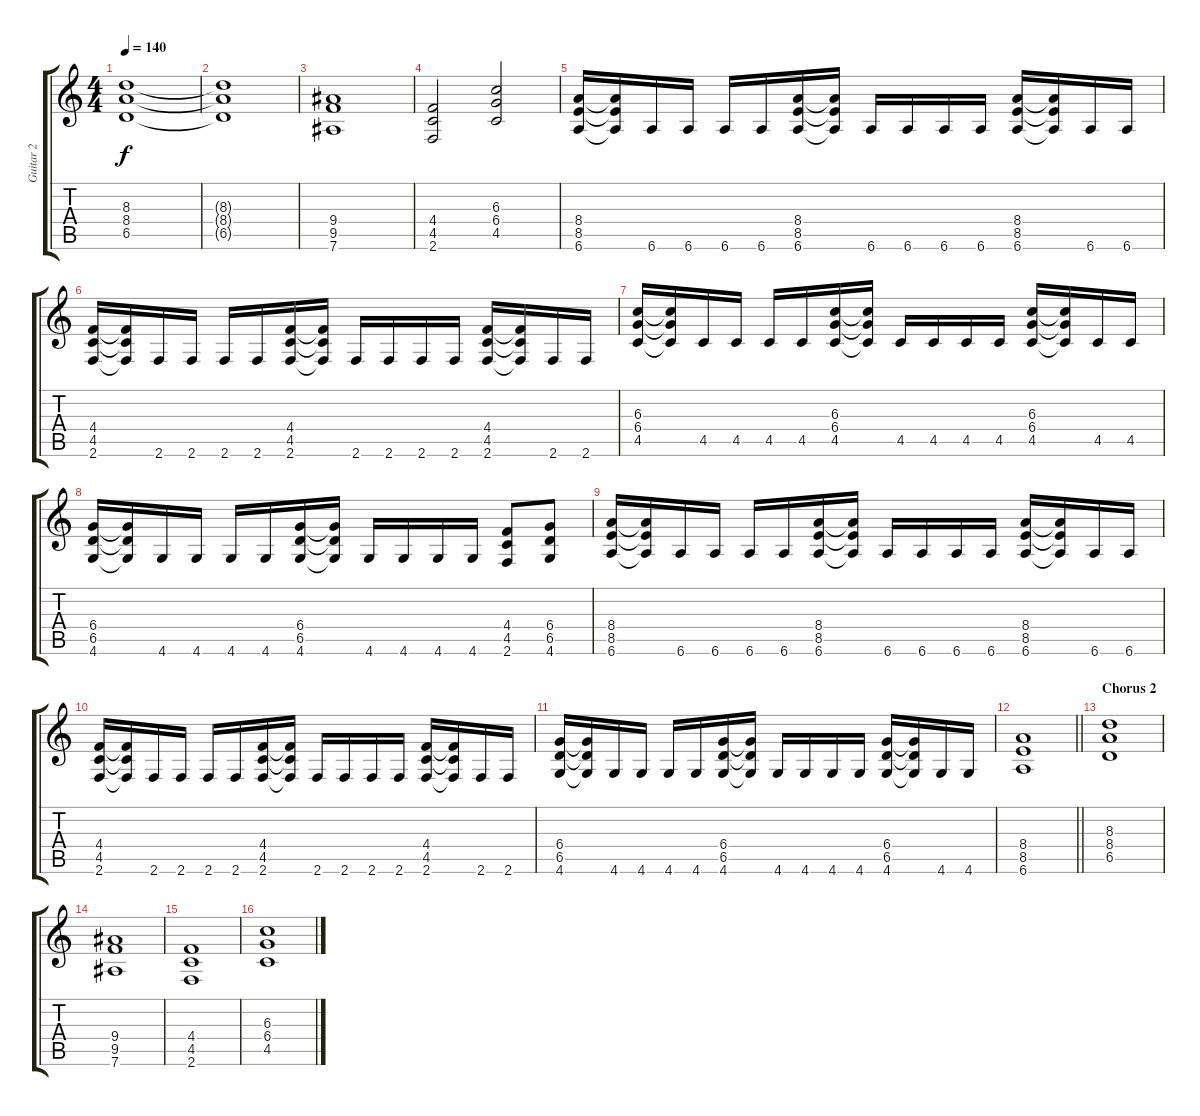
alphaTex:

\track ("Guitar 2" "Guitar 2") {instrument distortionguitar}
\staff {score tabs}
\tuning (Eb4 Bb3 Gb3 Db3 Ab2 Eb2) {hide}
\ts (4 4)
\tempo 140
\clef g2
\ks c
(8.3 8.4 6.5).1{dy f} |
(8.3{t} 8.4{t} 6.5{t}).1 |
(9.4 9.5 7.6).1 |
(4.4 4.5 2.6).2 (6.3 6.4 4.5).2 |
(8.4 8.5 6.6).16 (8.4{t} 8.5{t} 6.6{t}).16 6.6.16 6.6.16 6.6.16 6.6.16 (8.4 8.5 6.6).16 (8.4{t} 8.5{t} 6.6{t}).16 6.6.16 6.6.16 6.6.16 6.6.16 (8.4 8.5 6.6).16 (8.4{t} 8.5{t} 6.6{t}).16 6.6.16 6.6.16 |
(4.4 4.5 2.6).16 (4.4{t} 4.5{t} 2.6{t}).16 2.6.16 2.6.16 2.6.16 2.6.16 (4.4 4.5 2.6).16 (4.4{t} 4.5{t} 2.6{t}).16 2.6.16 2.6.16 2.6.16 2.6.16 (4.4 4.5 2.6).16 (4.4{t} 4.5{t} 2.6{t}).16 2.6.16 2.6.16 |
(6.3 6.4 4.5).16 (6.3{t} 6.4{t} 4.5{t}).16 4.5.16 4.5.16 4.5.16 4.5.16 (6.3 6.4 4.5).16 (6.3{t} 6.4{t} 4.5{t}).16 4.5.16 4.5.16 4.5.16 4.5.16 (6.3 6.4 4.5).16 (6.3{t} 6.4{t} 4.5{t}).16 4.5.16 4.5.16 |
(6.4 6.5 4.6).16 (6.4{t} 6.5{t} 4.6{t}).16 4.6.16 4.6.16 4.6.16 4.6.16 (6.4 6.5 4.6).16 (6.4{t} 6.5{t} 4.6{t}).16 4.6.16 4.6.16 4.6.16 4.6.16 (4.4 4.5 2.6).8 (6.4 6.5 4.6).8 |
(8.4 8.5 6.6).16 (8.4{t} 8.5{t} 6.6{t}).16 6.6.16 6.6.16 6.6.16 6.6.16 (8.4 8.5 6.6).16 (8.4{t} 8.5{t} 6.6{t}).16 6.6.16 6.6.16 6.6.16 6.6.16 (8.4 8.5 6.6).16 (8.4{t} 8.5{t} 6.6{t}).16 6.6.16 6.6.16 |
(4.4 4.5 2.6).16 (4.4{t} 4.5{t} 2.6{t}).16 2.6.16 2.6.16 2.6.16 2.6.16 (4.4 4.5 2.6).16 (4.4{t} 4.5{t} 2.6{t}).16 2.6.16 2.6.16 2.6.16 2.6.16 (4.4 4.5 2.6).16 (4.4{t} 4.5{t} 2.6{t}).16 2.6.16 2.6.16 |
(6.4 6.5 4.6).16 (6.4{t} 6.5{t} 4.6{t}).16 4.6.16 4.6.16 4.6.16 4.6.16 (6.4 6.5 4.6).16 (6.4{t} 6.5{t} 4.6{t}).16 4.6.16 4.6.16 4.6.16 4.6.16 (6.4 6.5 4.6).16 (6.4{t} 6.5{t} 4.6{t}).16 4.6.16 4.6.16 |
\barLineRight lightlight
(8.4 8.5 6.6).1 |
\section ("" "Chorus 2")
(8.3 8.4 6.5).1 |
(9.4 9.5 7.6).1 |
(4.4 4.5 2.6).1 |
(6.3 6.4 4.5).1
